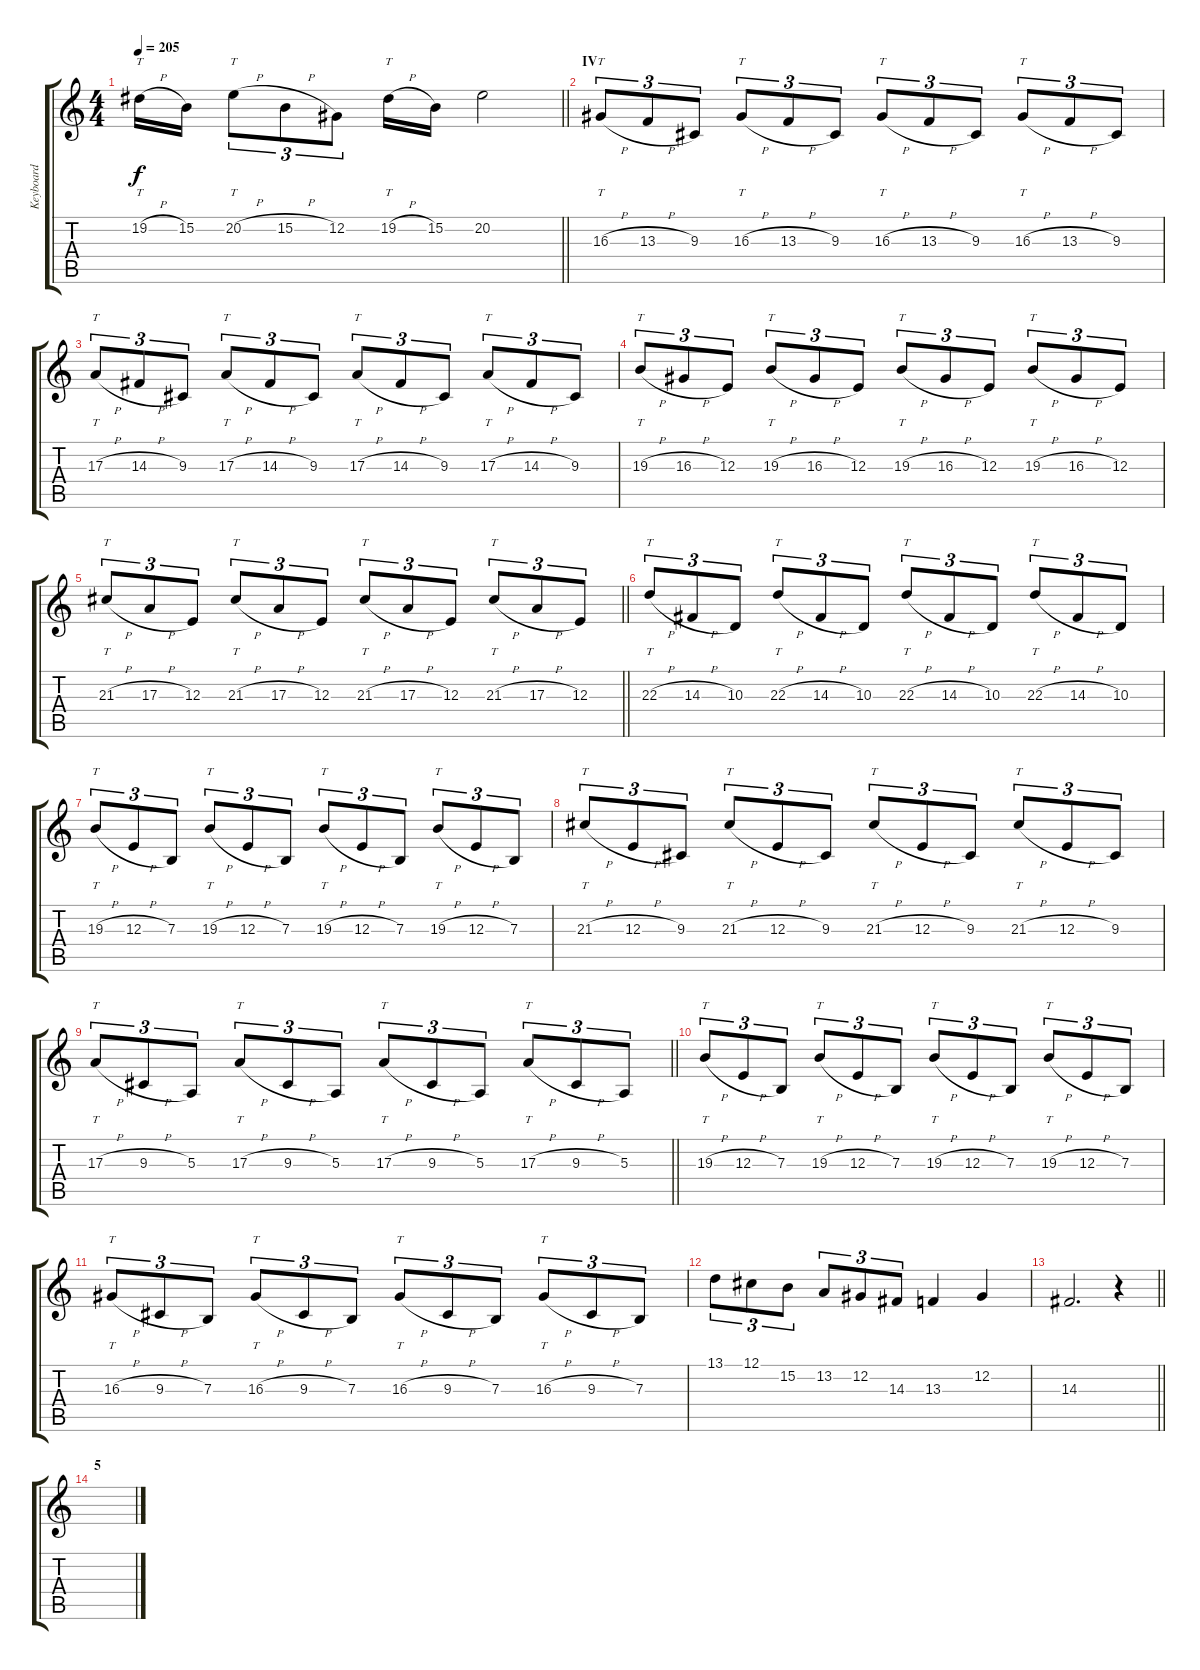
\track ("Keyboard" "Keyboard") {instrument acousticgrandpiano}
\staff {score tabs}
\tuning (Db4 Ab3 E3 B2 Gb2 Db2) {hide}
\ts (4 4)
\tempo 205
\clef g2
\barLineRight lightlight
\ks c
19.2{h}.16{tt dy f} 15.2.16 20.2{h}.8{tt tu (3 2)} 15.2{h}.8{tu (3 2)} 12.2.8{tu (3 2)} 19.2{h}.16{tt} 15.2.16 20.2.2 |
\section ("" "IV")
16.3{h}.8{tt tu (3 2)} 13.3{h}.8{tu (3 2)} 9.3.8{tu (3 2)} 16.3{h}.8{tt tu (3 2)} 13.3{h}.8{tu (3 2)} 9.3.8{tu (3 2)} 16.3{h}.8{tt tu (3 2)} 13.3{h}.8{tu (3 2)} 9.3.8{tu (3 2)} 16.3{h}.8{tt tu (3 2)} 13.3{h}.8{tu (3 2)} 9.3.8{tu (3 2)} |
17.3{h}.8{tt tu (3 2)} 14.3{h}.8{tu (3 2)} 9.3.8{tu (3 2)} 17.3{h}.8{tt tu (3 2)} 14.3{h}.8{tu (3 2)} 9.3.8{tu (3 2)} 17.3{h}.8{tt tu (3 2)} 14.3{h}.8{tu (3 2)} 9.3.8{tu (3 2)} 17.3{h}.8{tt tu (3 2)} 14.3{h}.8{tu (3 2)} 9.3.8{tu (3 2)} |
19.3{h}.8{tt tu (3 2)} 16.3{h}.8{tu (3 2)} 12.3.8{tu (3 2)} 19.3{h}.8{tt tu (3 2)} 16.3{h}.8{tu (3 2)} 12.3.8{tu (3 2)} 19.3{h}.8{tt tu (3 2)} 16.3{h}.8{tu (3 2)} 12.3.8{tu (3 2)} 19.3{h}.8{tt tu (3 2)} 16.3{h}.8{tu (3 2)} 12.3.8{tu (3 2)} |
\barLineRight lightlight
21.3{h}.8{tt tu (3 2)} 17.3{h}.8{tu (3 2)} 12.3.8{tu (3 2)} 21.3{h}.8{tt tu (3 2)} 17.3{h}.8{tu (3 2)} 12.3.8{tu (3 2)} 21.3{h}.8{tt tu (3 2)} 17.3{h}.8{tu (3 2)} 12.3.8{tu (3 2)} 21.3{h}.8{tt tu (3 2)} 17.3{h}.8{tu (3 2)} 12.3.8{tu (3 2)} |
22.3{h}.8{tt tu (3 2)} 14.3{h}.8{tu (3 2)} 10.3.8{tu (3 2)} 22.3{h}.8{tt tu (3 2)} 14.3{h}.8{tu (3 2)} 10.3.8{tu (3 2)} 22.3{h}.8{tt tu (3 2)} 14.3{h}.8{tu (3 2)} 10.3.8{tu (3 2)} 22.3{h}.8{tt tu (3 2)} 14.3{h}.8{tu (3 2)} 10.3.8{tu (3 2)} |
19.3{h}.8{tt tu (3 2)} 12.3{h}.8{tu (3 2)} 7.3.8{tu (3 2)} 19.3{h}.8{tt tu (3 2)} 12.3{h}.8{tu (3 2)} 7.3.8{tu (3 2)} 19.3{h}.8{tt tu (3 2)} 12.3{h}.8{tu (3 2)} 7.3.8{tu (3 2)} 19.3{h}.8{tt tu (3 2)} 12.3{h}.8{tu (3 2)} 7.3.8{tu (3 2)} |
21.3{h}.8{tt tu (3 2)} 12.3{h}.8{tu (3 2)} 9.3.8{tu (3 2)} 21.3{h}.8{tt tu (3 2)} 12.3{h}.8{tu (3 2)} 9.3.8{tu (3 2)} 21.3{h}.8{tt tu (3 2)} 12.3{h}.8{tu (3 2)} 9.3.8{tu (3 2)} 21.3{h}.8{tt tu (3 2)} 12.3{h}.8{tu (3 2)} 9.3.8{tu (3 2)} |
\barLineRight lightlight
17.3{h}.8{tt tu (3 2)} 9.3{h}.8{tu (3 2)} 5.3.8{tu (3 2)} 17.3{h}.8{tt tu (3 2)} 9.3{h}.8{tu (3 2)} 5.3.8{tu (3 2)} 17.3{h}.8{tt tu (3 2)} 9.3{h}.8{tu (3 2)} 5.3.8{tu (3 2)} 17.3{h}.8{tt tu (3 2)} 9.3{h}.8{tu (3 2)} 5.3.8{tu (3 2)} |
19.3{h}.8{tt tu (3 2)} 12.3{h}.8{tu (3 2)} 7.3.8{tu (3 2)} 19.3{h}.8{tt tu (3 2)} 12.3{h}.8{tu (3 2)} 7.3.8{tu (3 2)} 19.3{h}.8{tt tu (3 2)} 12.3{h}.8{tu (3 2)} 7.3.8{tu (3 2)} 19.3{h}.8{tt tu (3 2)} 12.3{h}.8{tu (3 2)} 7.3.8{tu (3 2)} |
16.3{h}.8{tt tu (3 2)} 9.3{h}.8{tu (3 2)} 7.3.8{tu (3 2)} 16.3{h}.8{tt tu (3 2)} 9.3{h}.8{tu (3 2)} 7.3.8{tu (3 2)} 16.3{h}.8{tt tu (3 2)} 9.3{h}.8{tu (3 2)} 7.3.8{tu (3 2)} 16.3{h}.8{tt tu (3 2)} 9.3{h}.8{tu (3 2)} 7.3.8{tu (3 2)} |
13.1.8{tu (3 2)} 12.1.8{tu (3 2)} 15.2.8{tu (3 2)} 13.2.8{tu (3 2)} 12.2.8{tu (3 2)} 14.3.8{tu (3 2)} 13.3.4 12.2.4 |
\barLineRight lightlight
14.3.2{d} r.4 |
\section ("" "5")
